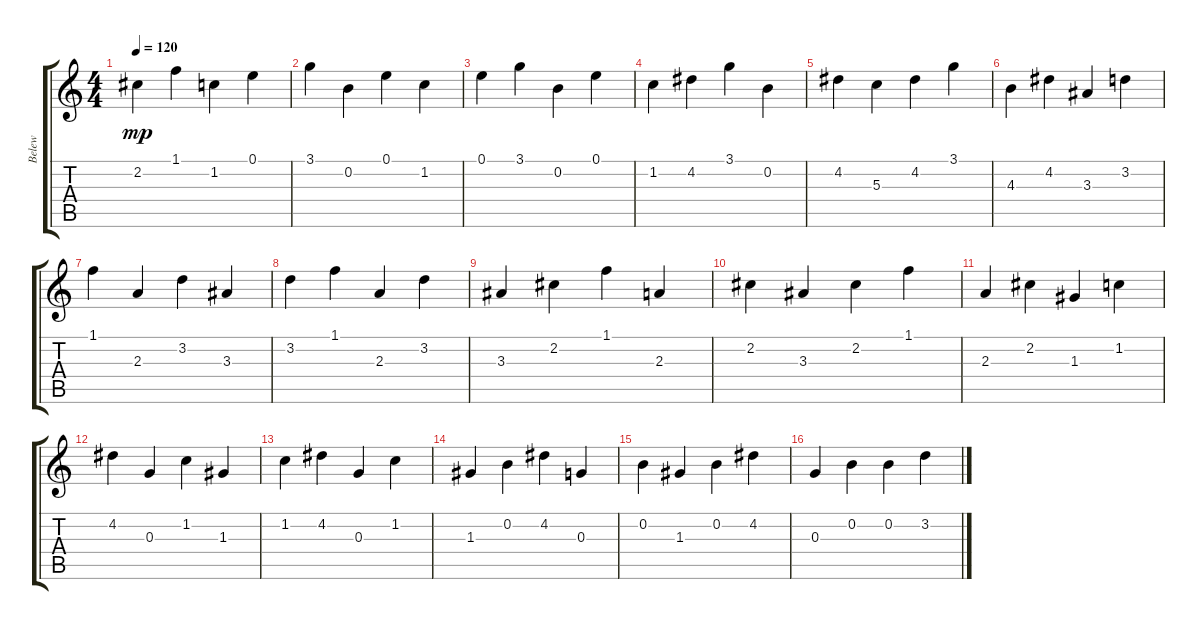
\track ("Belew" "Belew") {instrument acousticguitarnylon}
\staff {score tabs}
\tuning (E4 B3 G3 D3 A2 E2) {hide}
\ts (4 4)
\tempo 120
\clef g2
\ks c
2.2.4{dy mp} 1.1.4 1.2.4 0.1.4 |
3.1.4 0.2.4 0.1.4 1.2.4 |
0.1.4 3.1.4 0.2.4 0.1.4 |
1.2.4 4.2.4 3.1.4 0.2.4 |
4.2.4 5.3.4 4.2.4 3.1.4 |
4.3.4 4.2.4 3.3.4 3.2.4 |
1.1.4 2.3.4 3.2.4 3.3.4 |
3.2.4 1.1.4 2.3.4 3.2.4 |
3.3.4 2.2.4 1.1.4 2.3.4 |
2.2.4 3.3.4 2.2.4 1.1.4 |
2.3.4 2.2.4 1.3.4 1.2.4 |
4.2.4 0.3.4 1.2.4 1.3.4 |
1.2.4 4.2.4 0.3.4 1.2.4 |
1.3.4 0.2.4 4.2.4 0.3.4 |
0.2.4 1.3.4 0.2.4 4.2.4 |
0.3.4 0.2.4 0.2.4 3.2.4
